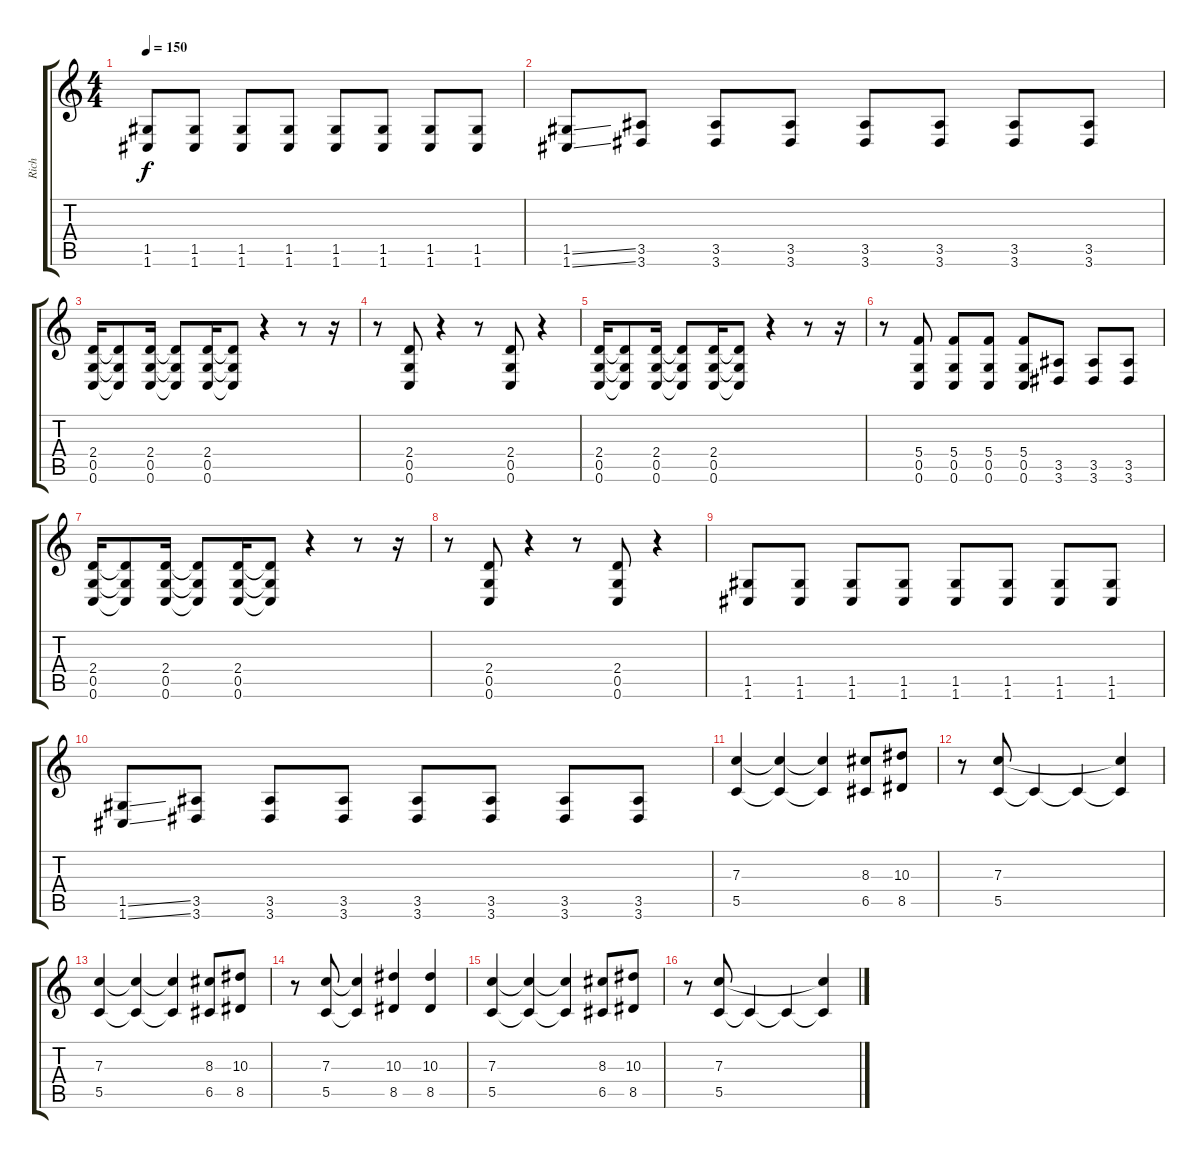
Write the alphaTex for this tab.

\track ("Rich" "Rich") {instrument distortionguitar}
\staff {score tabs}
\tuning (D4 A3 F3 C3 G2 C2) {hide}
\ts (4 4)
\tempo 150
\clef g2
\ks c
(1.5 1.6).8{dy f} (1.5 1.6).8 (1.5 1.6).8 (1.5 1.6).8 (1.5 1.6).8 (1.5 1.6).8 (1.5 1.6).8 (1.5 1.6).8 |
(1.5{ss} 1.6{ss}).8 (3.5 3.6).8 (3.5 3.6).8 (3.5 3.6).8 (3.5 3.6).8 (3.5 3.6).8 (3.5 3.6).8 (3.5 3.6).8 |
(2.4 0.5 0.6).16 (2.4{t} 0.5{t} 0.6{t}).8 (2.4 0.5 0.6).16 (2.4{t} 0.5{t} 0.6{t}).8 (2.4 0.5 0.6).16 (2.4{t} 0.5{t} 0.6{t}).8 r.4 r.8 r.16 |
r.8 (2.4 0.5 0.6).8 r.4 r.8 (2.4 0.5 0.6).8 r.4 |
(2.4 0.5 0.6).16 (2.4{t} 0.5{t} 0.6{t}).8 (2.4 0.5 0.6).16 (2.4{t} 0.5{t} 0.6{t}).8 (2.4 0.5 0.6).16 (2.4{t} 0.5{t} 0.6{t}).8 r.4 r.8 r.16 |
r.8 (5.4 0.5 0.6).8 (5.4 0.5 0.6).8 (5.4 0.5 0.6).8 (5.4 0.5 0.6).8 (3.5 3.6).8 (3.5 3.6).8 (3.5 3.6).8 |
(2.4 0.5 0.6).16 (2.4{t} 0.5{t} 0.6{t}).8 (2.4 0.5 0.6).16 (2.4{t} 0.5{t} 0.6{t}).8 (2.4 0.5 0.6).16 (2.4{t} 0.5{t} 0.6{t}).8 r.4 r.8 r.16 |
r.8 (2.4 0.5 0.6).8 r.4 r.8 (2.4 0.5 0.6).8 r.4 |
(1.5 1.6).8 (1.5 1.6).8 (1.5 1.6).8 (1.5 1.6).8 (1.5 1.6).8 (1.5 1.6).8 (1.5 1.6).8 (1.5 1.6).8 |
(1.5{ss} 1.6{ss}).8 (3.5 3.6).8 (3.5 3.6).8 (3.5 3.6).8 (3.5 3.6).8 (3.5 3.6).8 (3.5 3.6).8 (3.5 3.6).8 |
(7.3 5.5).4{volume 13} (7.3{t} 5.5{t}).4 (7.3{t} 5.5{t}).4 (8.3 6.5).8 (10.3 8.5).8 |
r.8 (7.3 5.5).8 5.5{t}.4 5.5{t}.4 (7.3{t} 5.5{t}).4 |
(7.3 5.5).4 (7.3{t} 5.5{t}).4 (7.3{t} 5.5{t}).4 (8.3 6.5).8 (10.3 8.5).8 |
r.8 (7.3 5.5).8 (7.3{t} 5.5{t}).4 (10.3 8.5).4 (10.3 8.5).4 |
(7.3 5.5).4 (7.3{t} 5.5{t}).4 (7.3{t} 5.5{t}).4 (8.3 6.5).8 (10.3 8.5).8 |
r.8 (7.3 5.5).8 5.5{t}.4 5.5{t}.4 (7.3{t} 5.5{t}).4
